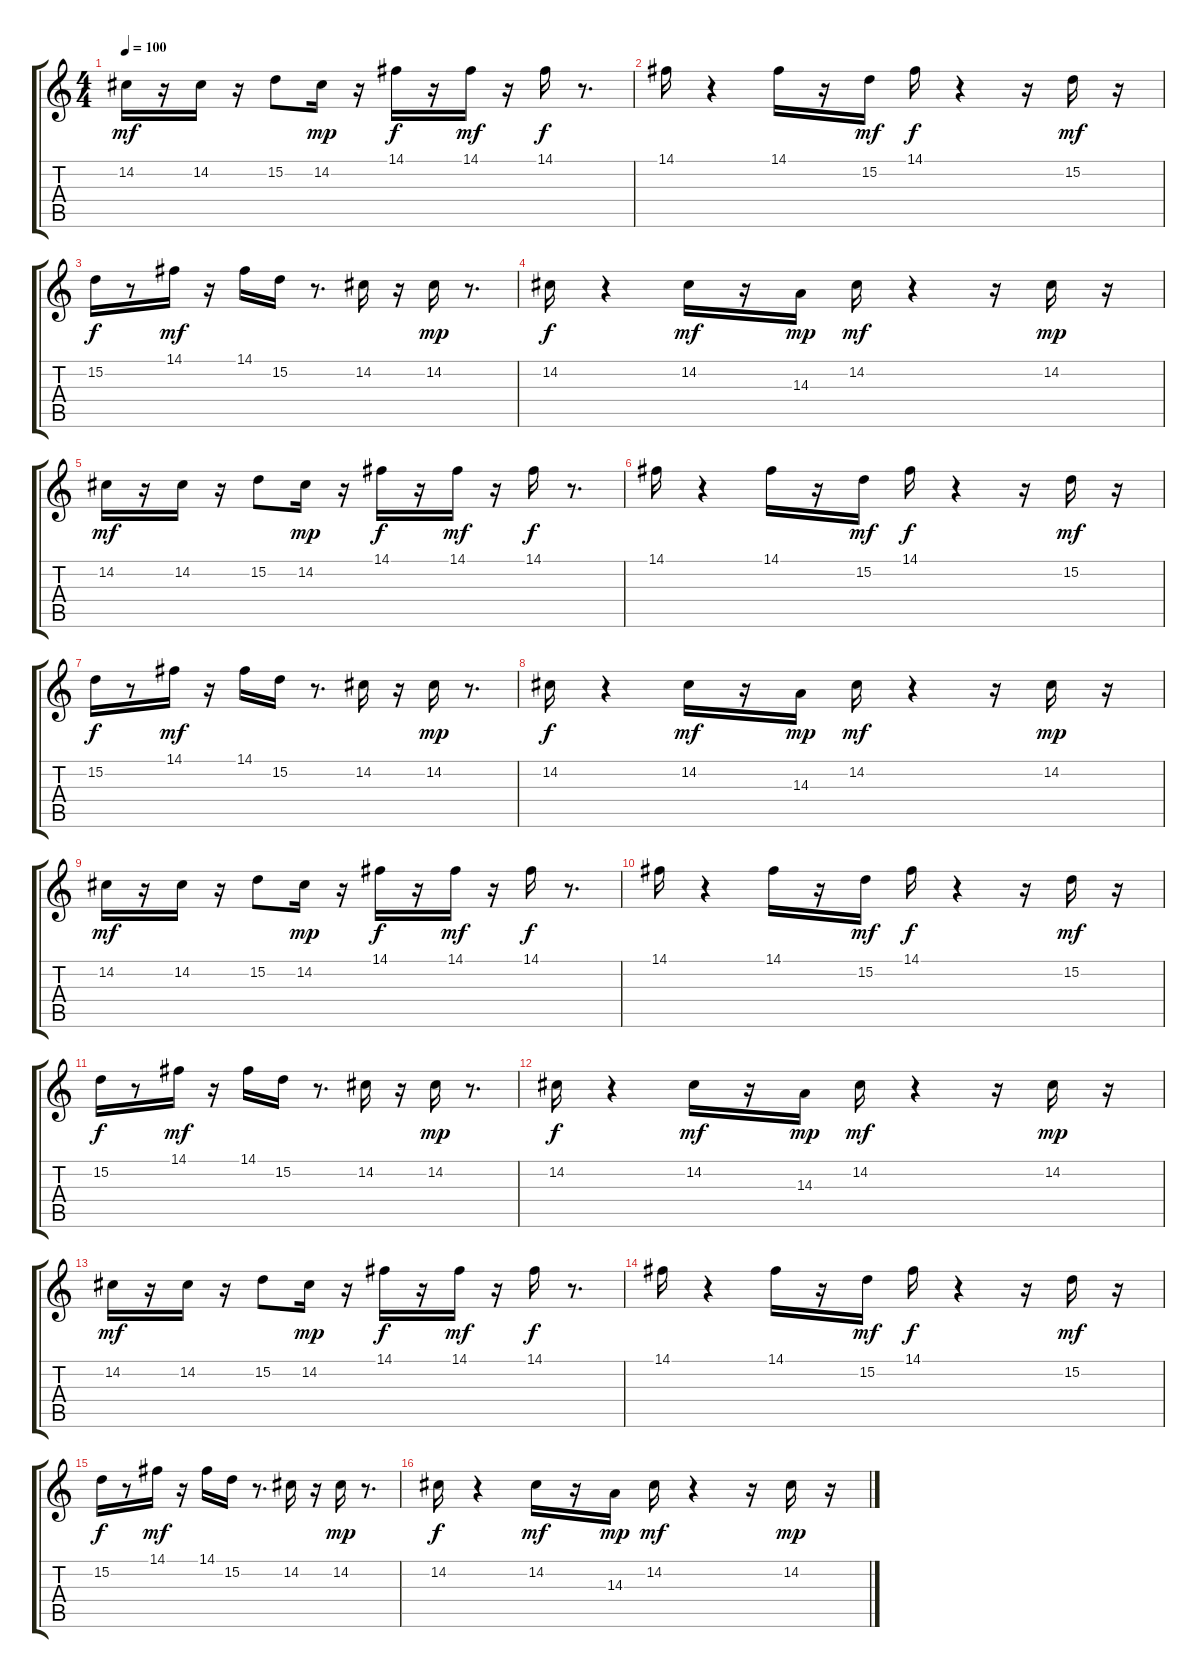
\track "" {instrument altosax}
\staff {score tabs}
\tuning (E4 B3 G3 D3 A2 E2) {hide}
\ts (4 4)
\tempo 100
\clef g2
\ks c
14.2.16{dy mf} r.16 14.2.16 r.16 15.2.8 14.2.16{dy mp} r.16 14.1.16{dy f} r.16 14.1.16{dy mf} r.16 14.1.16{dy f} r.8{d} |
14.1.16 r.4 14.1.16 r.16 15.2.16{dy mf} 14.1.16{dy f} r.4 r.16 15.2.16{dy mf} r.16 |
15.2.16{dy f} r.8 14.1.16{dy mf} r.16 14.1.16 15.2.16 r.8{d} 14.2.16 r.16 14.2.16{dy mp} r.8{d} |
14.2.16{dy f} r.4 14.2.16{dy mf} r.16 14.3.16{dy mp} 14.2.16{dy mf} r.4 r.16 14.2.16{dy mp} r.16 |
14.2.16{dy mf} r.16 14.2.16 r.16 15.2.8 14.2.16{dy mp} r.16 14.1.16{dy f} r.16 14.1.16{dy mf} r.16 14.1.16{dy f} r.8{d} |
14.1.16 r.4 14.1.16 r.16 15.2.16{dy mf} 14.1.16{dy f} r.4 r.16 15.2.16{dy mf} r.16 |
15.2.16{dy f} r.8 14.1.16{dy mf} r.16 14.1.16 15.2.16 r.8{d} 14.2.16 r.16 14.2.16{dy mp} r.8{d} |
14.2.16{dy f} r.4 14.2.16{dy mf} r.16 14.3.16{dy mp} 14.2.16{dy mf} r.4 r.16 14.2.16{dy mp} r.16 |
14.2.16{dy mf} r.16 14.2.16 r.16 15.2.8 14.2.16{dy mp} r.16 14.1.16{dy f} r.16 14.1.16{dy mf} r.16 14.1.16{dy f} r.8{d} |
14.1.16 r.4 14.1.16 r.16 15.2.16{dy mf} 14.1.16{dy f} r.4 r.16 15.2.16{dy mf} r.16 |
15.2.16{dy f} r.8 14.1.16{dy mf} r.16 14.1.16 15.2.16 r.8{d} 14.2.16 r.16 14.2.16{dy mp} r.8{d} |
14.2.16{dy f} r.4 14.2.16{dy mf} r.16 14.3.16{dy mp} 14.2.16{dy mf} r.4 r.16 14.2.16{dy mp} r.16 |
14.2.16{dy mf} r.16 14.2.16 r.16 15.2.8 14.2.16{dy mp} r.16 14.1.16{dy f} r.16 14.1.16{dy mf} r.16 14.1.16{dy f} r.8{d} |
14.1.16 r.4 14.1.16 r.16 15.2.16{dy mf} 14.1.16{dy f} r.4 r.16 15.2.16{dy mf} r.16 |
15.2.16{dy f} r.8 14.1.16{dy mf} r.16 14.1.16 15.2.16 r.8{d} 14.2.16 r.16 14.2.16{dy mp} r.8{d} |
14.2.16{dy f} r.4 14.2.16{dy mf} r.16 14.3.16{dy mp} 14.2.16{dy mf} r.4 r.16 14.2.16{dy mp} r.16
